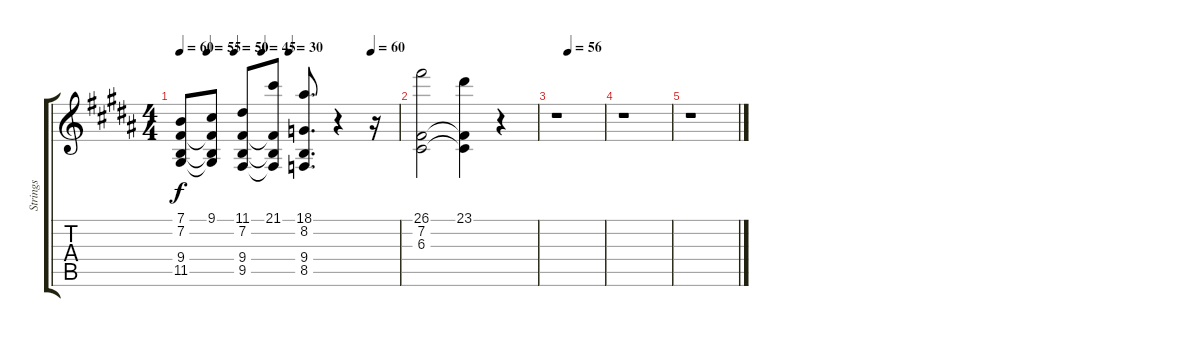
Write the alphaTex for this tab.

\track ("Strings" "Strings") {instrument stringensemble1}
\staff {score tabs}
\tuning (E4 B3 G3 D3 A2 E2) {hide}
\ts (4 4)
\tempo 60
\tempo (55 0.125)
\tempo (50 0.25)
\tempo (45 0.375)
\tempo (30 0.5)
\tempo (60 0.875)
\clef g2
\ks g#minor
(7.1 7.2 9.4 11.5).8{dy f} (9.1 7.2{t} 9.4{t} 11.5{t}).8 (11.1 7.2 9.4 9.5).8 (21.1 7.2{t} 9.4{t} 9.5{t}).8 (18.1 8.2 9.4 8.5).8{d} r.4 r.16 |
(26.1 7.2 6.3).2 (23.1 7.2{t} 6.3{t}).4 r.4 |
\tempo (56 0.25)
r.1 |
r.1 |
r.1
